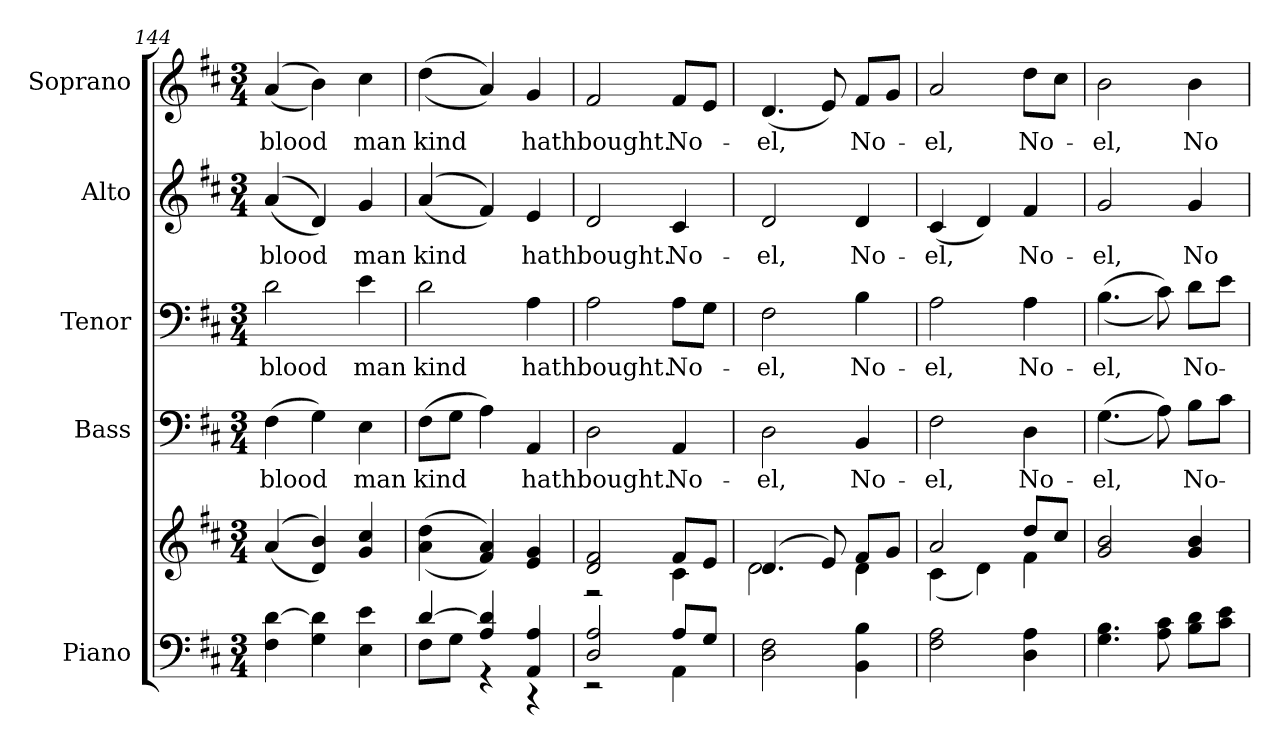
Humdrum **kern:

**kern	**kern	**kern	**text	**kern	**text	**kern	**text	**kern	**text
*part5	*part5	*part4	*part4	*part3	*part3	*part2	*part2	*part1	*part1
*staff6	*staff5	*staff4	*staff4	*staff3	*staff3	*staff2	*staff2	*staff1	*staff1
*I"Piano	*	*I"Bass	*	*I"Tenor	*	*I"Alto	*	*I"Soprano	*
*I'Pno.	*	*I'B.	*	*I'T.	*	*I'A.	*	*I'S.	*
*clefF4	*clefG2	*clefF4	*	*clefF4	*	*clefG2	*	*clefG2	*
*k[f#c#]	*k[f#c#]	*k[f#c#]	*	*k[f#c#]	*	*k[f#c#]	*	*k[f#c#]	*
*D:	*D:	*D:	*	*D:	*	*D:	*	*D:	*
*M3/4	*M3/4	*M3/4	*	*M3/4	*	*M3/4	*	*M3/4	*
=144	=144	=144	=144	=144	=144	=144	=144	=144	=144
!	!	!	!LO:LY:b:color=#000000	!	!	!	!	!	!
!	!	!	!	!	!LO:LY:b:color=#000000	!	!	!	!
!	!	!	!	!	!	!	!LO:LY:b:color=#000000	!	!
!	!	!	!	!	!	!	!	!	!LO:LY:b:color=#000000
4F#i\ [>4di	((4ai/	(4F#i\	blood	2di\	blood	((4ai/	blood	((4ai/	blood
4Gi\ 4di]	4di/ 4bi))	4Gi\)	.	.	.	4di/))	.	4bi\))	.
!	!	!	!LO:LY:b:color=#000000	!	!	!	!	!	!
!	!	!	!	!	!LO:LY:b:color=#000000	!	!	!	!
!	!	!	!	!	!	!	!LO:LY:b:color=#000000	!	!
!	!	!	!	!	!	!	!	!	!LO:LY:b:color=#000000
4Ei\ 4ei	4gi/ 4cc#i	4Ei\	man	4ei\	man	4gi/	man	4cc#i\	man
=145	=145	=145	=145	=145	=145	=145	=145	=145	=145
*^	*	*	*	*	*	*	*	*	*
!	!	!	!	!LO:LY:b:color=#000000	!	!	!	!	!	!
!	!	!	!	!	!	!LO:LY:b:color=#000000	!	!	!	!
!	!	!	!	!	!	!	!	!LO:LY:b:color=#000000	!	!
!	!	!	!	!	!	!	!	!	!	!LO:LY:b:color=#000000
[>4di/	8F#i\L	((4ai\ 4ddi	(8F#i\L	kind	2di\	kind	((4ai/	kind	((4ddi\	kind
.	8Gi\J	.	8Gi\J	.	.	.	.	.	.	.
4Ai/ 4di]	4r	4f#i/ 4ai))	4Ai\)	.	.	.	4f#i/))	.	4ai/))	.
!	!	!	!	!LO:LY:b:color=#000000	!	!	!	!	!	!
!	!	!	!	!	!	!LO:LY:b:color=#000000	!	!	!	!
!	!	!	!	!	!	!	!	!LO:LY:b:color=#000000	!	!
!	!	!	!	!	!	!	!	!	!	!LO:LY:b:color=#000000
4AAi/ 4Ai	4r	4ei/ 4gi	4AAi/	hath	4Ai\	hath	4ei/	hath	4gi/	hath
!!LO:PB:g=z
=146	=146	=146	=146	=146	=146	=146	=146	=146	=146	=146
*	*	*^	*	*	*	*	*	*	*	*
!	!	!	!	!	!LO:LY:b:color=#000000	!	!	!	!	!	!
!	!	!	!	!	!	!	!LO:LY:b:color=#000000	!	!	!	!
!	!	!	!	!	!	!	!	!	!LO:LY:b:color=#000000	!	!
!	!	!	!	!	!	!	!	!	!	!	!LO:LY:b:color=#000000
2Di/ 2Ai	2r	2di/ 2f#i	2r	2Di\	bought.	2Ai\	bought.	2di/	bought.	2f#i/	bought.
!	!	!	!	!	!LO:LY:b:color=#000000	!	!	!	!	!	!
!	!	!	!	!	!	!	!LO:LY:b:color=#000000	!	!	!	!
!	!	!	!	!	!	!	!	!	!LO:LY:b:color=#000000	!	!
!	!	!	!	!	!	!	!	!	!	!	!LO:LY:b:color=#000000
8Ai/L	4AAi\	8f#i/L	4c#i\	4AAi/	No-	8Ai\L	No-	4c#i/	No-	8f#i/L	No-
8Gi/J	.	8ei/J	.	.	.	8Gi\J	.	.	.	8ei/J	.
*v	*v	*	*	*	*	*	*	*	*	*	*
=147	=147	=147	=147	=147	=147	=147	=147	=147	=147	=147
!	!	!	!	!LO:LY:b:color=#000000	!	!	!	!	!	!
!	!	!	!	!	!	!LO:LY:b:color=#000000	!	!	!	!
!	!	!	!	!	!	!	!	!LO:LY:b:color=#000000	!	!
!	!	!	!	!	!	!	!	!	!	!LO:LY:b:color=#000000
2Di\ 2F#i	(4.di/	2di\	2Di\	-el,	2F#i\	-el,	2di/	-el,	(4.di/	-el,
.	8ei/)	.	.	.	.	.	.	.	8ei/)	.
!	!	!	!	!LO:LY:b:color=#000000	!	!	!	!	!	!
!	!	!	!	!	!	!LO:LY:b:color=#000000	!	!	!	!
!	!	!	!	!	!	!	!	!LO:LY:b:color=#000000	!	!
*	*	*	*	*	*	*	*	*	*MM105	*
!	!	!	!	!	!	!	!	!	!	!LO:LY:b:color=#000000
4BBi\ 4Bi	8f#i/L	4di\	4BBi/	No-	4Bi\	No-	4di/	No-	8f#i/L	No-
.	8gi/J	.	.	.	.	.	.	.	8gi/J	.
=148	=148	=148	=148	=148	=148	=148	=148	=148	=148	=148
!	!	!	!	!LO:LY:b:color=#000000	!	!	!	!	!	!
!	!	!	!	!	!	!LO:LY:b:color=#000000	!	!	!	!
!	!	!	!	!	!	!	!	!LO:LY:b:color=#000000	!	!
!	!	!	!	!	!	!	!	!	!	!LO:LY:b:color=#000000
2F#i\ 2Ai	2ai/	(4c#i\	2F#i\	-el,	2Ai\	-el,	(4c#i/	-el,	2ai/	-el,
.	.	4di\)	.	.	.	.	4di/)	.	.	.
!	!	!	!	!LO:LY:b:color=#000000	!	!	!	!	!	!
!	!	!	!	!	!	!LO:LY:b:color=#000000	!	!	!	!
!	!	!	!	!	!	!	!	!LO:LY:b:color=#000000	!	!
!	!	!	!	!	!	!	!	!	!	!LO:LY:b:color=#000000
4Di\ 4Ai	8ddi/L	4f#i\	4Di\	No-	4Ai\	No-	4f#i/	No-	8ddi\L	No-
.	8cc#i/J	.	.	.	.	.	.	.	8cc#i\J	.
*	*v	*v	*	*	*	*	*	*	*	*
!!LO:PB:g=z
=149	=149	=149	=149	=149	=149	=149	=149	=149	=149
!	!	!	!LO:LY:b:color=#000000	!	!	!	!	!	!
!	!	!	!	!	!LO:LY:b:color=#000000	!	!	!	!
!	!	!	!	!	!	!	!LO:LY:b:color=#000000	!	!
!	!	!	!	!	!	!	!	!	!LO:LY:b:color=#000000
4.Gi\ 4.Bi	2gi/ 2bi	((4.Gi\	-el,	((4.Bi\	-el,	2gi/	-el,	2bi\	-el,
8Ai\ 8c#i	.	8Ai\))	.	8c#i\))	.	.	.	.	.
!	!	!	!LO:LY:b:color=#000000	!	!	!	!	!	!
!	!	!	!	!	!LO:LY:b:color=#000000	!	!	!	!
!	!	!	!	!	!	!	!LO:LY:b:color=#000000	!	!
!	!	!	!	!	!	!	!	!	!LO:LY:b:color=#000000
8Bi\ 8diL	4gi/ 4bi	8Bi\L	No-	8di\L	No-	4gi/	No-	4bi\	No-
8c#i\ 8eiJ	.	8c#i\J	.	8ei\J	.	.	.	.	.
=	=	=	=	=	=	=	=	=	=
*-	*-	*-	*-	*-	*-	*-	*-	*-	*-
